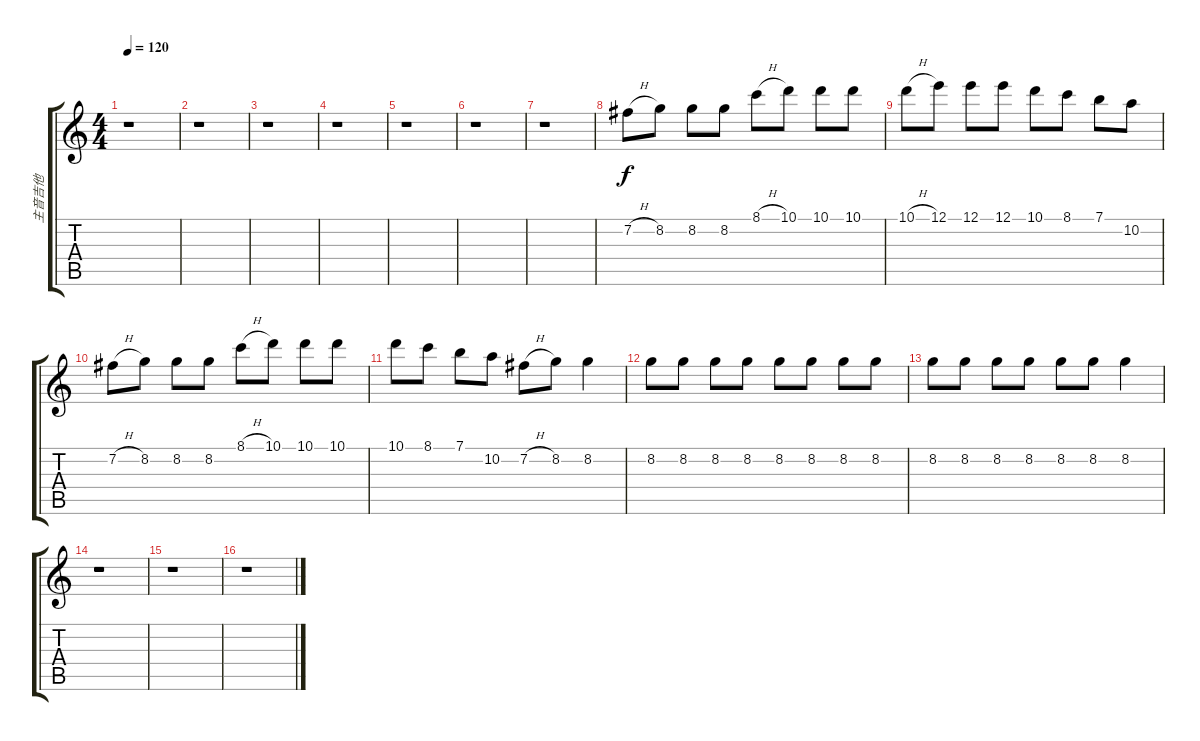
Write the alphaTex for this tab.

\track ("主音吉他" "主音吉他") {instrument distortionguitar}
\staff {score tabs}
\tuning (E4 B3 G3 D3 A2 E2) {hide}
\ts (4 4)
\tempo 120
\clef g2
\ks c
r.1{dy f} |
r.1 |
r.1 |
r.1 |
r.1 |
r.1 |
r.1 |
7.2{h}.8 8.2.8 8.2.8 8.2.8 8.1{h}.8 10.1.8 10.1.8 10.1.8 |
10.1{h}.8 12.1.8 12.1.8 12.1.8 10.1.8 8.1.8 7.1.8 10.2.8 |
7.2{h}.8 8.2.8 8.2.8 8.2.8 8.1{h}.8 10.1.8 10.1.8 10.1.8 |
10.1.8 8.1.8 7.1.8 10.2.8 7.2{h}.8 8.2.8 8.2.4 |
8.2.8 8.2.8 8.2.8 8.2.8 8.2.8 8.2.8 8.2.8 8.2.8 |
8.2.8 8.2.8 8.2.8 8.2.8 8.2.8 8.2.8 8.2.4 |
r.1 |
r.1 |
r.1
